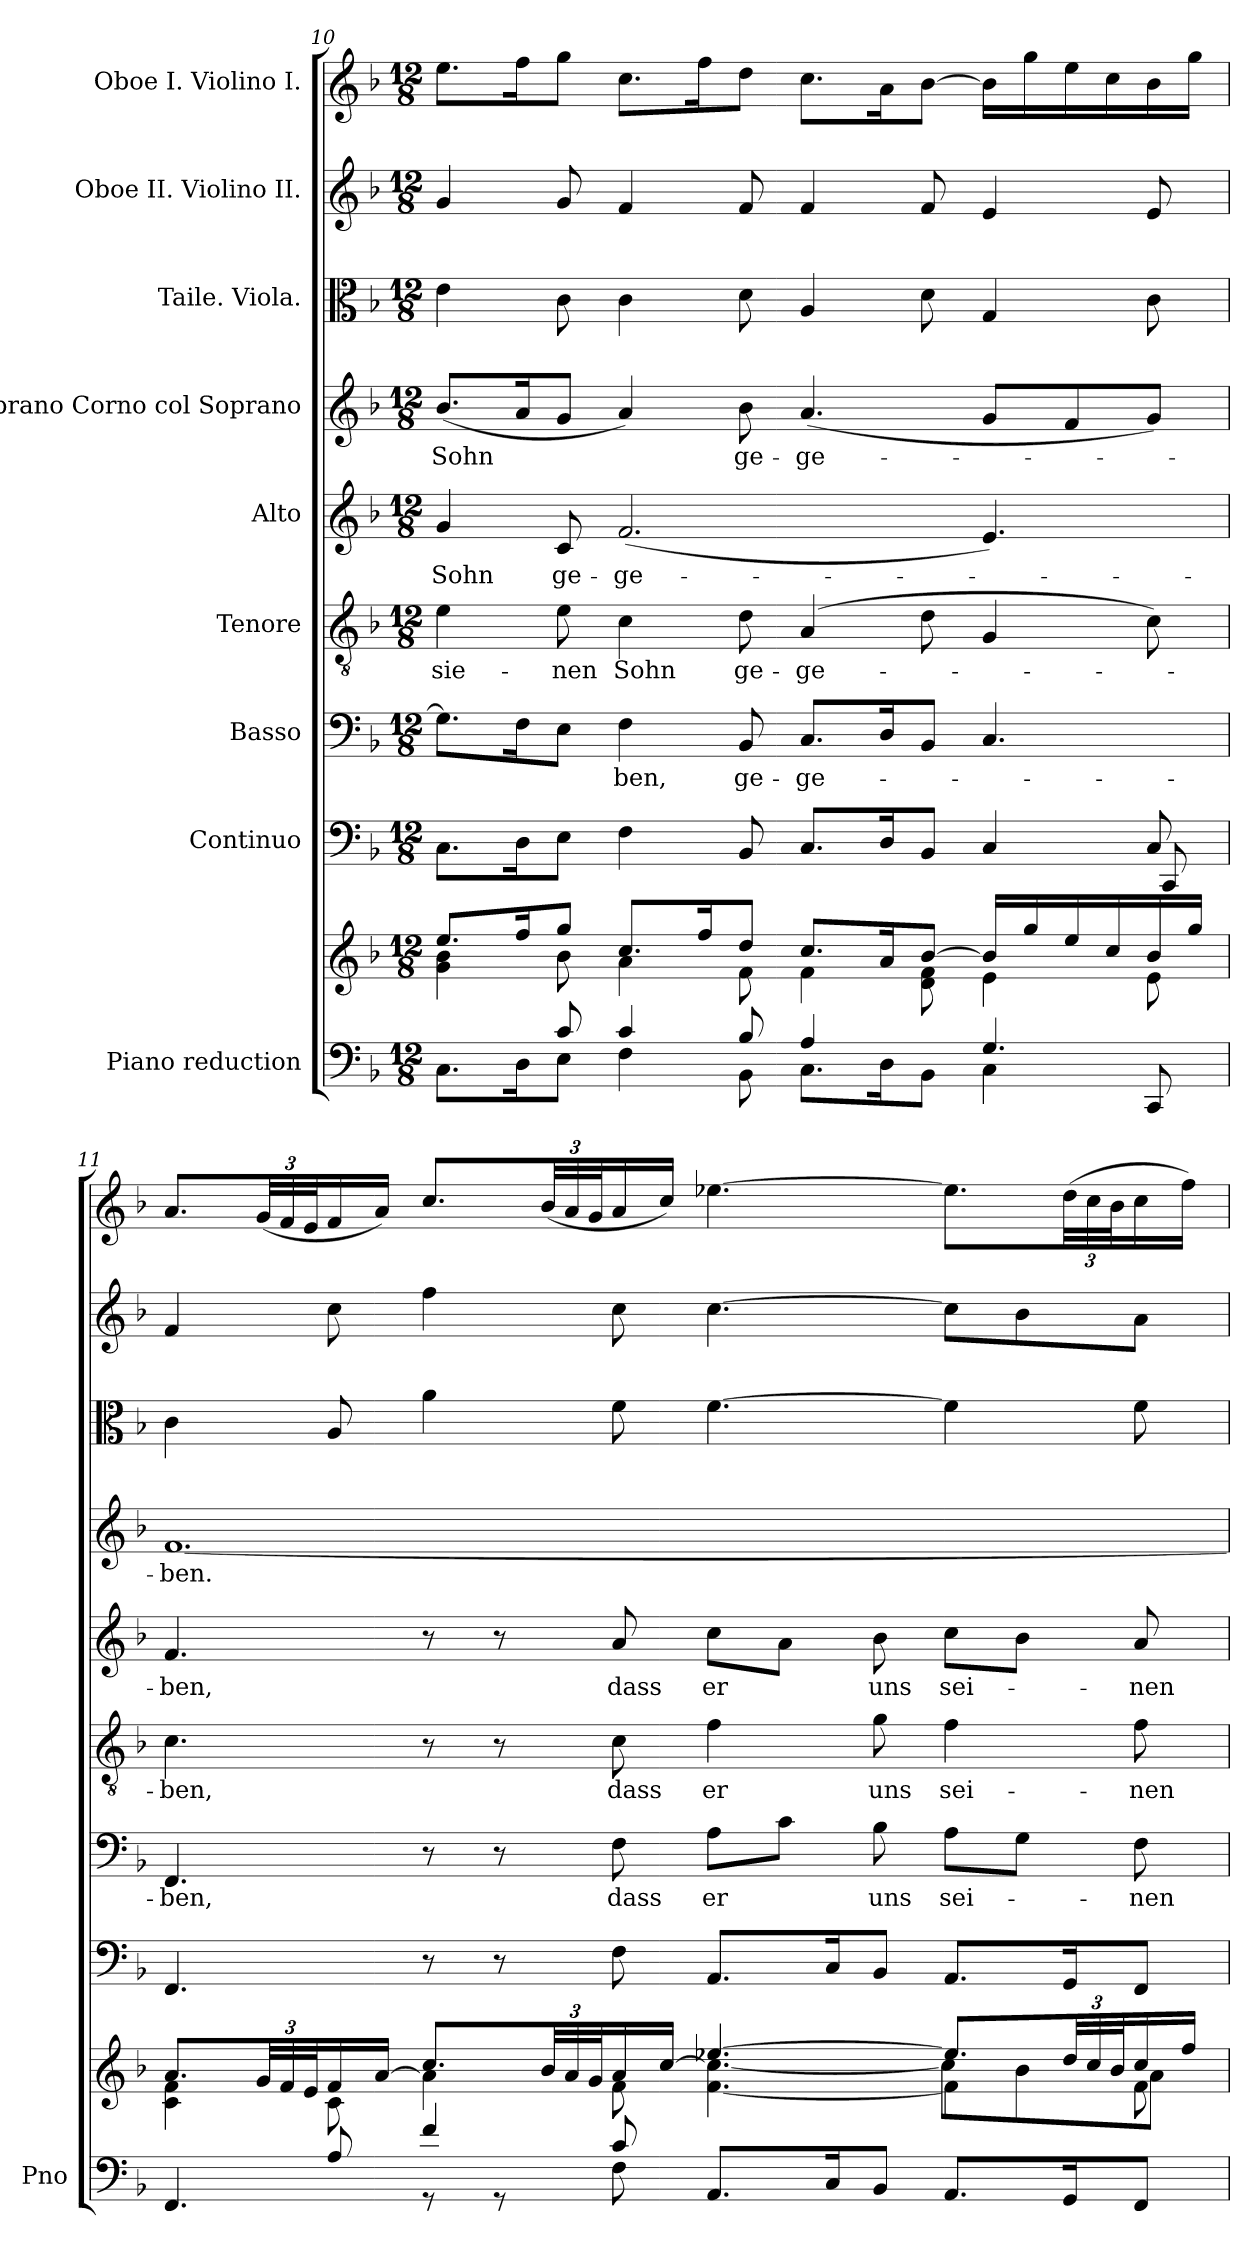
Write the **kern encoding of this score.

**kern	**kern	**kern	**kern	**text	**kern	**text	**kern	**text	**kern	**text	**kern	**kern	**kern
*part9	*part9	*part8	*part7	*part7	*part6	*part6	*part5	*part5	*part4	*part4	*part3	*part2	*part1
*staff10	*staff9	*staff8	*staff7	*staff7	*staff6	*staff6	*staff5	*staff5	*staff4	*staff4	*staff3	*staff2	*staff1
*I"Piano reduction	*	*I"Continuo	*I"Basso	*	*I"Tenore	*	*I"Alto	*	*I"Soprano Corno col Soprano	*	*I"Taile. Viola.	*I"Oboe II. Violino II.	*I"Oboe I. Violino I.
*I'Pno	*	*	*	*	*	*	*	*	*	*	*	*	*
*clefF4	*clefG2	*clefF4	*clefF4	*	*clefGv2	*	*clefG2	*	*clefG2	*	*clefC3	*clefG2	*clefG2
*k[b-]	*k[b-]	*k[b-]	*k[b-]	*	*k[b-]	*	*k[b-]	*	*k[b-]	*	*k[b-]	*k[b-]	*k[b-]
*M12/8	*M12/8	*M12/8	*M12/8	*	*M12/8	*	*M12/8	*	*M12/8	*	*M12/8	*M12/8	*M12/8
=10	=10	=10	=10	=10	=10	=10	=10	=10	=10	=10	=10	=10	=10
*^	*^	*^	*	*	*	*	*	*	*	*	*	*	*
!	!	!	!	!	!	!	!	!	!LO:LY:b	!	!LO:LY:b	!	!LO:LY:b	!	!	!
4ryy	8.C\L	8.ee/L	4g\ 4b-\	8.C\L	2.ryy	8.G\L]	.	4e\	sie-	4g/	Sohn	(<8.b-/L	Sohn	4e\	4g/	8.ee\L
.	16D\K	16ff/K	.	16D\K	.	16F\K	.	.	.	.	.	16a/K	.	.	.	16ff\K
!	!	!	!	!	!	!	!	!	!LO:LY:b	!	!LO:LY:b	!	!	!	!	!
8c/	8E\J	8gg/J	8b-\	8E\J	.	8E\J	.	8e\	-nen	8c/	ge-	8g/J	.	8c\	8g/	8gg\J
!	!	!	!	!	!	!	!LO:LY:b	!	!LO:LY:b	!	!LO:LY:b	!	!	!	!	!
4c/	4F\	8.cc/L	4a\	4F\	.	4F\	ben,	4c\	Sohn	(<2.f/	-ge-	4a/)	.	4c\	4f/	8.cc\L
.	.	16ff/K	.	.	.	.	.	.	.	.	.	.	.	.	.	16ff\K
!	!	!	!	!	!	!	!LO:LY:b	!	!LO:LY:b	!	!	!	!LO:LY:b	!	!	!
8B-/	8BB-\	8dd/J	8f\	8BB-/	.	8BB-/	ge-	8d\	ge-	.	.	8b-\	ge-	8d\	8f/	8dd\J
!	!	!	!	!	!	!	!LO:LY:b	!	!LO:LY:b	!	!	!	!LO:LY:b	!	!	!
4A/	8.C\L	8.cc/L	4f\	8.C/L	4.ryy	8.C/L	-ge-	(>4A/	-ge-	.	.	(<4.a/	-ge-	4A/	4f/	8.cc\L
.	16D\K	16a/K	.	16D/K	.	16D/K	.	.	.	.	.	.	.	.	.	16a\K
8ryy	8BB-\J	[8b-/J	8d\ 8f\	8BB-/J	.	8BB-/J	.	8d\	.	.	.	.	.	8d\	8f/	[8b-\J
4.G/	4C\	16b-/LL]	4e\	4C/	4ryy	4.C/	.	4G/	.	4.e/)	.	8g/L	.	4G/	4e/	16b-\LL]
.	.	16gg/	.	.	.	.	.	.	.	.	.	.	.	.	.	16gg\
.	.	16ee/	.	.	.	.	.	.	.	.	.	8f/	.	.	.	16ee\
.	.	16cc/	.	.	.	.	.	.	.	.	.	.	.	.	.	16cc\
.	8CC/	16b-/	8e\	8C!/	8CC/	.	.	8c\)	.	.	.	8g/J)	.	8c\	8e/	16b-\
.	.	16gg/JJ	.	.	.	.	.	.	.	.	.	.	.	.	.	16gg\JJ
*	*	*	*	*v	*v	*	*	*	*	*	*	*	*	*	*	*
!!LO:PB:g=z
=11	=11	=11	=11	=11	=11	=11	=11	=11	=11	=11	=11	=11	=11	=11	=11
*	*	*	*^	*	*	*	*	*	*	*	*	*	*	*	*
!	!	!	!	!	!	!	!LO:LY:b	!	!LO:LY:b	!	!LO:LY:b	!	!LO:LY:b	!	!	!
4ryy	4.FF/	8.a/L	4c\ 4f\	2.ryy	4.FF/	4.FF/	-ben,	4.c\	-ben,	4.f/	ben,	[1.f	-ben.	4c\	4f/	8.a/L
*	*	*Xbrackettup	*	*	*	*	*	*	*	*	*	*	*	*	*	*Xbrackettup
.	.	48g/LL	.	.	.	.	.	.	.	.	.	.	.	.	.	(<48g/LL
.	.	48f/	.	.	.	.	.	.	.	.	.	.	.	.	.	48f/
.	.	48e/J	.	.	.	.	.	.	.	.	.	.	.	.	.	48e/J
8A/	.	16f/	8c\	.	.	.	.	.	.	.	.	.	.	8A/	8cc\	16f/
.	.	[16a/JJ	.	.	.	.	.	.	.	.	.	.	.	.	.	16a/JJ)
4f/	8r	8.cc/L	4a\]	.	8r	8r	.	8r	.	8r	.	.	.	4a\	4ff\	8.cc/L
.	8r	.	.	.	8r	8r	.	8r	.	8r	.	.	.	.	.	.
.	.	48b-/LL	.	.	.	.	.	.	.	.	.	.	.	.	.	(<48b-/LL
.	.	48a/	.	.	.	.	.	.	.	.	.	.	.	.	.	48a/
.	.	48g/J	.	.	.	.	.	.	.	.	.	.	.	.	.	48g/J
!	!	!	!	!	!	!	!LO:LY:b	!	!LO:LY:b	!	!LO:LY:b	!	!	!	!	!
8c/	8F\	16a/	8f\	.	8F\	8F\	dass	8c\	dass	8a/	dass	.	.	8f\	8cc\	16a/
.	.	[16cc/JJ	.	.	.	.	.	.	.	.	.	.	.	.	.	16cc/JJ)
!	!	!	!	!	!	!	!LO:LY:b	!	!LO:LY:b	!	!LO:LY:b	!	!	!	!	!
8.AA/L	2.ryy	[4.ee-X/	[4.f\ 4.cc\_	4.ryy	8.AA/L	8A\L	er	4f\	er	8cc\L	er	.	.	[4.f\	[4.cc\	[4.ee-X\
.	.	.	.	.	.	8c\J	.	.	.	8a\J	.	.	.	.	.	.
16C/K	.	.	.	.	16C/K	.	.	.	.	.	.	.	.	.	.	.
!	!	!	!	!	!	!	!LO:LY:b	!	!LO:LY:b	!	!LO:LY:b	!	!	!	!	!
8BB-/J	.	.	.	.	8BB-/J	8B-\	uns	8g\	uns	8b-\	uns	.	.	.	.	.
!	!	!	!	!	!	!	!LO:LY:b	!	!LO:LY:b	!	!LO:LY:b	!	!	!	!	!
8.AA/L	.	8.ee-/L]	4f\]	8cc\L]	8.AA/L	8A\L	sei-	4f\	sei-	8cc\L	sei-	.	.	4f\]	8cc\L]	8.ee-\L]
.	.	.	.	8b-\	.	8G\J	.	.	.	8b-\J	.	.	.	.	8b-\	.
16GG/K	.	48dd/LL	.	.	16GG/K	.	.	.	.	.	.	.	.	.	.	(>48dd\LL
.	.	48cc/	.	.	.	.	.	.	.	.	.	.	.	.	.	48cc\
.	.	48b-/J	.	.	.	.	.	.	.	.	.	.	.	.	.	48b-\J
!	!	!	!	!	!	!	!LO:LY:b	!	!LO:LY:b	!	!LO:LY:b	!	!	!	!	!
8FF/J	.	16cc/	8f\	8a\J	8FF/J	8F\	-nen	8f\	-nen	8a/	-nen	.	.	8f\	8a\J	16cc\
.	.	16ff/JJ	.	.	.	.	.	.	.	.	.	.	.	.	.	16ff\JJ)
*v	*v	*	*	*	*	*	*	*	*	*	*	*	*	*	*	*
*	*v	*v	*v	*	*	*	*	*	*	*	*	*	*	*	*
=	=	=	=	=	=	=	=	=	=	=	=	=	=
*-	*-	*-	*-	*-	*-	*-	*-	*-	*-	*-	*-	*-	*-
